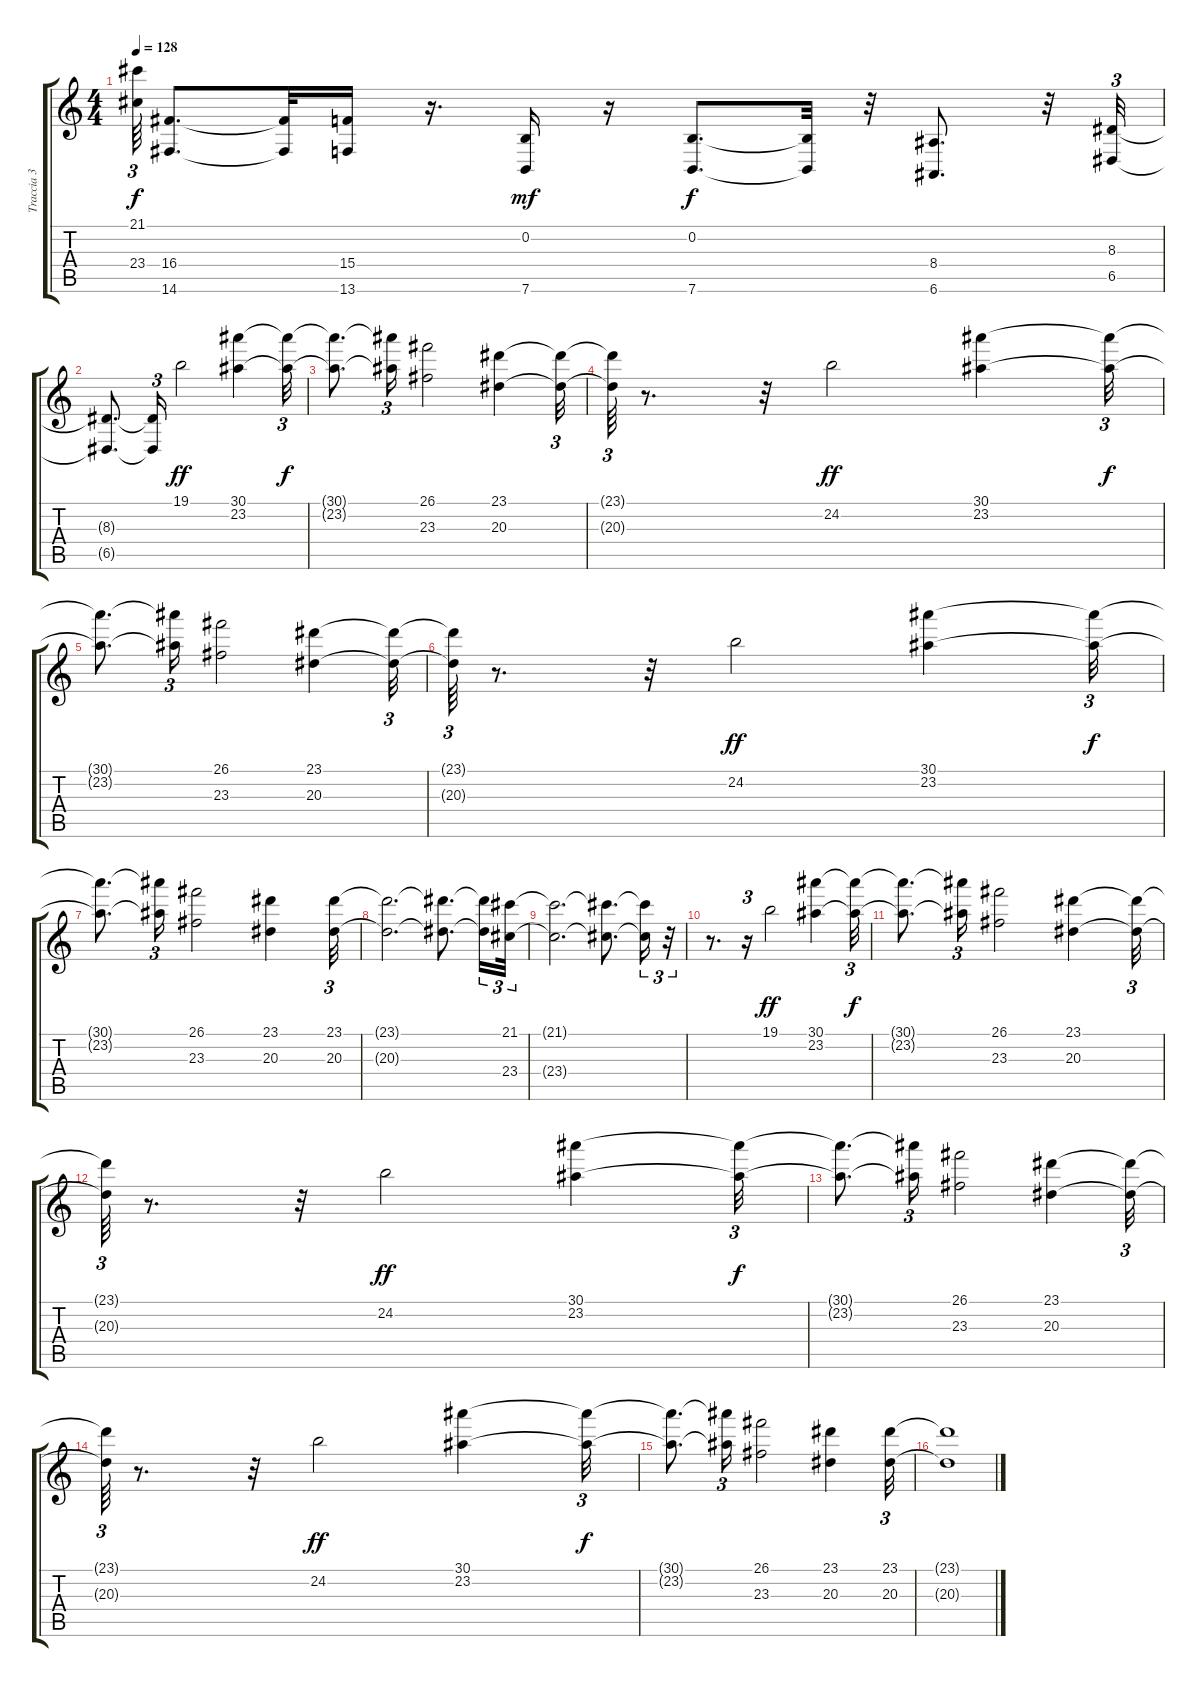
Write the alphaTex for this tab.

\track ("Traccia 3" "Traccia 3") {instrument stringensemble1}
\staff {score tabs}
\tuning (E4 B3 G3 D3 A2 E2) {hide}
\ts (4 4)
\tempo 128
\clef g2
\ks c
(21.1{t} 23.4{t}).64{tu (3 2) dy f} (16.4 14.6).8{d} (16.4{t} 14.6{t}).32 (15.4 13.6).16 r.16{d} (0.2 7.6).16{dy mf} r.16 (0.2 7.6).8{d dy f} (0.2{t} 7.6{t}).32 r.32 (8.4 6.6).8{d} r.32 (8.3 6.5).32{tu (3 2)} |
(8.3{t} 6.5{t}).8{d} (8.3{t} 6.5{t}).16{tu (3 2)} 19.1.2{dy ff} (30.1 23.2).4 (30.1{t} 23.2{t}).32{tu (3 2) dy f} |
(30.1{t} 23.2{t}).8{d} (30.1{t} 23.2{t}).16{tu (3 2)} (26.1 23.3).2 (23.1 20.3).4 (23.1{t} 20.3{t}).32{tu (3 2)} |
(23.1{t} 20.3{t}).64{tu (3 2)} r.8{d} r.32 24.2.2{dy ff} (30.1 23.2).4 (30.1{t} 23.2{t}).32{tu (3 2) dy f} |
(30.1{t} 23.2{t}).8{d} (30.1{t} 23.2{t}).16{tu (3 2)} (26.1 23.3).2 (23.1 20.3).4 (23.1{t} 20.3{t}).32{tu (3 2)} |
(23.1{t} 20.3{t}).64{tu (3 2)} r.8{d} r.32 24.2.2{dy ff} (30.1 23.2).4 (30.1{t} 23.2{t}).32{tu (3 2) dy f} |
(30.1{t} 23.2{t}).8{d} (30.1{t} 23.2{t}).16{tu (3 2)} (26.1 23.3).2 (23.1 20.3).4 (23.1 20.3).32{tu (3 2)} |
(23.1{t} 20.3{t}).2{d} (23.1{t} 20.3{t}).8{d} (23.1{t} 20.3{t}).16{tu (3 2)} (21.1 23.4).32{tu (3 2)} |
(21.1{t} 23.4{t}).2{d} (21.1{t} 23.4{t}).8{d} (21.1{t} 23.4{t}).16{tu (3 2)} r.32{tu (3 2)} |
r.8{d} r.16{tu (3 2)} 19.1.2{dy ff} (30.1 23.2).4 (30.1{t} 23.2{t}).32{tu (3 2) dy f} |
(30.1{t} 23.2{t}).8{d} (30.1{t} 23.2{t}).16{tu (3 2)} (26.1 23.3).2 (23.1 20.3).4 (23.1{t} 20.3{t}).32{tu (3 2)} |
(23.1{t} 20.3{t}).64{tu (3 2)} r.8{d} r.32 24.2.2{dy ff} (30.1 23.2).4 (30.1{t} 23.2{t}).32{tu (3 2) dy f} |
(30.1{t} 23.2{t}).8{d} (30.1{t} 23.2{t}).16{tu (3 2)} (26.1 23.3).2 (23.1 20.3).4 (23.1{t} 20.3{t}).32{tu (3 2)} |
(23.1{t} 20.3{t}).64{tu (3 2)} r.8{d} r.32 24.2.2{dy ff} (30.1 23.2).4 (30.1{t} 23.2{t}).32{tu (3 2) dy f} |
(30.1{t} 23.2{t}).8{d} (30.1{t} 23.2{t}).16{tu (3 2)} (26.1 23.3).2 (23.1 20.3).4 (23.1 20.3).32{tu (3 2)} |
(23.1{t} 20.3{t}).1
